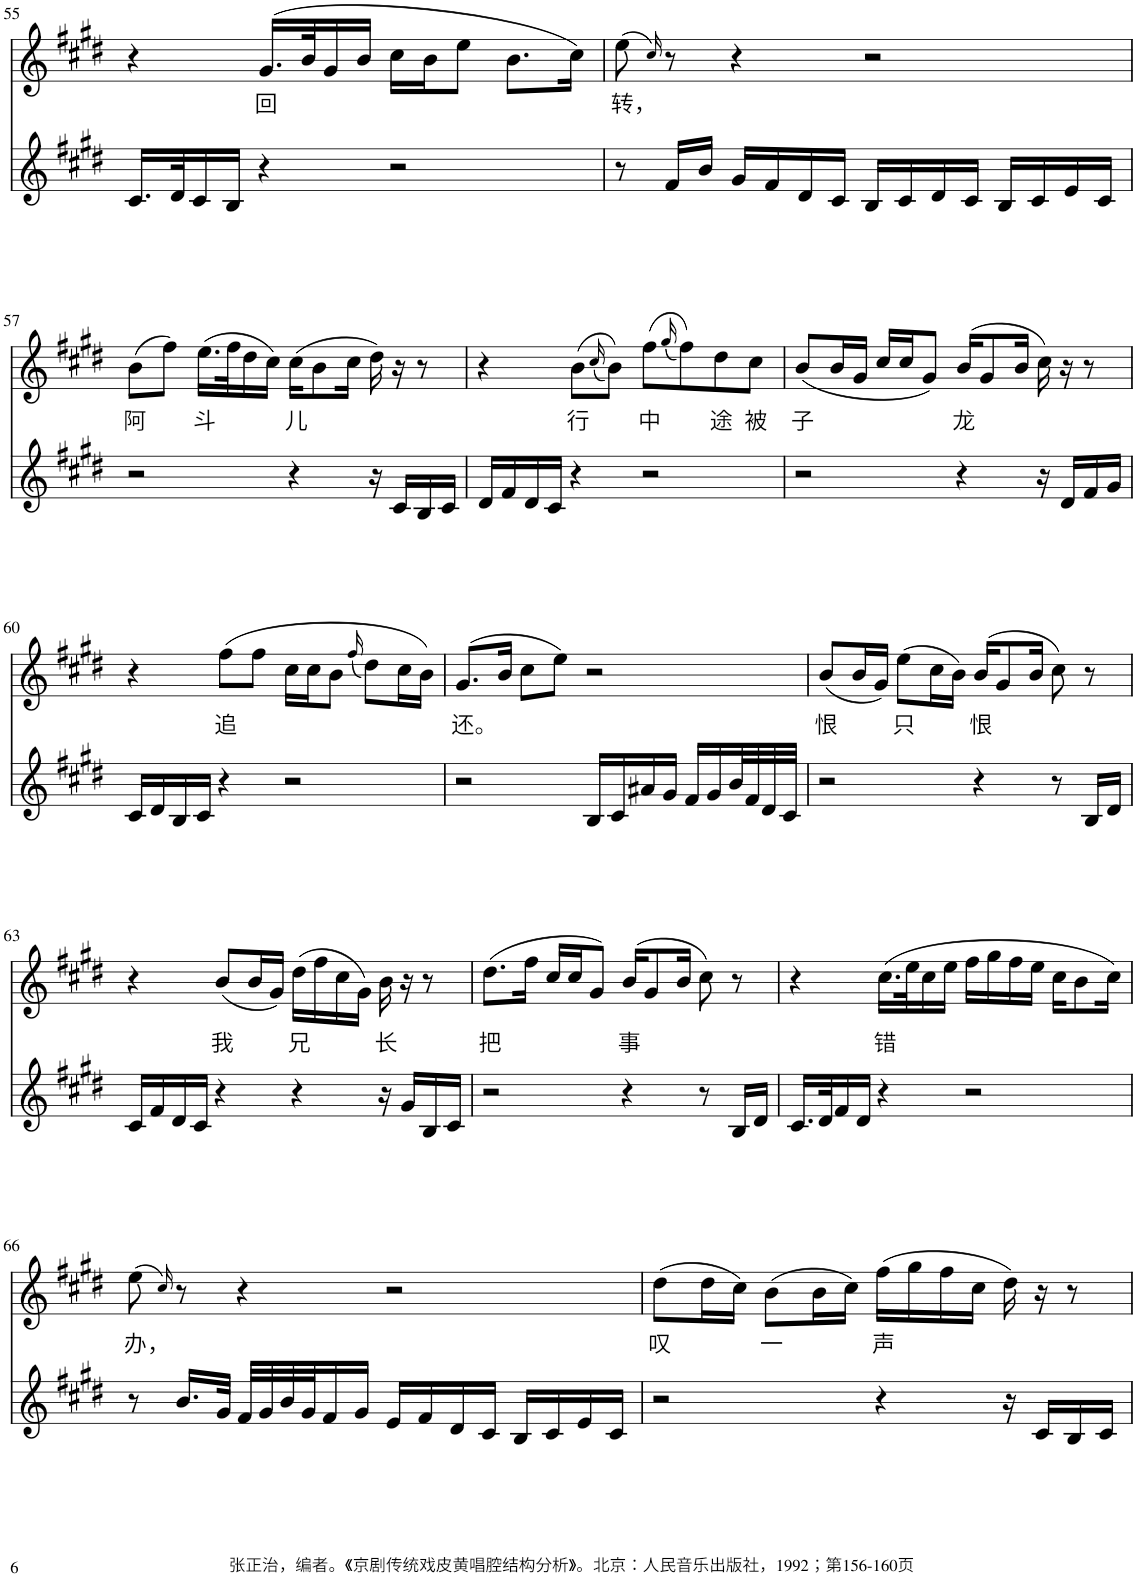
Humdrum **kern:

**kern	**kern	**text
*part2	*part1	*part1
*staff2	*staff1	*staff1
*I"Piano	*I"Piano	*
*I'Pno	*I'Pno	*
!!LO:PB:g=z
*clefG2	*clefG2	*
*k[f#c#g#d#]	*k[f#c#g#d#]	*
*M4/4	*M4/4	*
=55	=55	=55
16.c#/LL	4r	.
32d#/K	.	.
16c#/	.	.
16B/JJ	.	.
!	!	!LO:LY:b
4r	(16.g#/LL	回
.	32b/K	.
.	16g#/	.
.	16b/JJ	.
2r	16cc#\LL	.
.	16b\J	.
.	8ee\J	.
.	8.b\L	.
.	16cc#\Jk)	.
=56	=56	=56
!	!	!LO:LY:b
8r	(8ee\	转，
.	16qcc#/)	.
16f#/LL	8r	.
16b/JJ	.	.
16g#/LL	4r	.
16f#/	.	.
16d#/	.	.
16c#/JJ	.	.
16B/LL	2r	.
16c#/	.	.
16d#/	.	.
16c#/JJ	.	.
16B/LL	.	.
16c#/	.	.
16e/	.	.
16c#/JJ	.	.
!!LO:LB:g=z
=57	=57	=57
!	!	!LO:LY:b
2r	(8b\L	阿
.	8ff#\J)	.
!	!	!LO:LY:b
.	(16.ee\LL	斗
.	32ff#\K	.
.	16dd#\	.
.	16cc#\JJ)	.
!	!	!LO:LY:b
4r	(16cc#\KL	儿
.	8b\	.
.	16cc#\Jk	.
16r	16dd#\)	.
16c#/LL	16r	.
16B/	8r	.
16c#/JJ	.	.
=58	=58	=58
16d#/LL	4r	.
16f#/	.	.
16d#/	.	.
16c#/JJ	.	.
!	!	!LO:LY:b
4r	(8b\L	行
.	(16qcc#/	.
.	8b\J))	.
!	!	!LO:LY:b
2r	(8ff#\L	中
.	(16qgg#/	.
.	8ff#\))	.
!	!	!LO:LY:b
.	8dd#\	途
!	!	!LO:LY:b
.	8cc#\J	被
=59	=59	=59
!	!	!LO:LY:b
2r	(8b/L	子
.	16b/L	.
.	16g#/JJ	.
.	16cc#/LL	.
.	16cc#/J	.
.	8g#/J)	.
!	!	!LO:LY:b
4r	(16b/KL	龙
.	8g#/	.
.	16b/Jk	.
16r	16cc#\)	.
16d#/LL	16r	.
16f#/	8r	.
16g#/JJ	.	.
!!LO:LB:g=z
=60	=60	=60
16c#/LL	4r	.
16d#/	.	.
16B/	.	.
16c#/JJ	.	.
!	!	!LO:LY:b
4r	(8ff#\L	追
.	8ff#\J	.
2r	16cc#\LL	.
.	16cc#\J	.
.	8b\J	.
.	(16qff#/	.
.	8dd#\L)	.
.	16cc#\L	.
.	16b\JJ)	.
=61	=61	=61
!	!	!LO:LY:b
2r	(8.g#/L	还。
.	16b/Jk	.
.	8cc#\L	.
.	8ee\J)	.
16B/LL	2r	.
16c#/	.	.
16a#X/	.	.
16g#/JJ	.	.
16f#/LL	.	.
16g#/	.	.
32b/L	.	.
32f#/	.	.
32d#/	.	.
32c#/JJJ	.	.
=62	=62	=62
!	!	!LO:LY:b
2r	(8b/L	恨
.	16b/L	.
.	16g#/JJ)	.
!	!	!LO:LY:b
.	(8ee\L	只
.	16cc#\L	.
.	16b\JJ)	.
!	!	!LO:LY:b
4r	(16b/KL	恨
.	8g#/	.
.	16b/Jk	.
8r	8cc#\)	.
16B/LL	8r	.
16d#/JJ	.	.
!!LO:LB:g=z
=63	=63	=63
16c#/LL	4r	.
16f#/	.	.
16d#/	.	.
16c#/JJ	.	.
!	!	!LO:LY:b
4r	(8b/L	我
.	16b/L	.
.	16g#/JJ)	.
!	!	!LO:LY:b
4r	(16dd#\LL	兄
.	16ff#\	.
.	16cc#\	.
.	16g#\JJ)	.
!	!	!LO:LY:b
16r	16b\	长
16g#/LL	16r	.
16B/	8r	.
16c#/JJ	.	.
=64	=64	=64
!	!	!LO:LY:b
2r	(8.dd#\L	把
.	16ff#\Jk	.
.	16cc#/LL	.
.	16cc#/J	.
.	8g#/J)	.
!	!	!LO:LY:b
4r	(16b/KL	事
.	8g#/	.
.	16b/Jk	.
8r	8cc#\)	.
16B/LL	8r	.
16d#/JJ	.	.
=65	=65	=65
16.c#/LL	4r	.
32d#/K	.	.
16f#/	.	.
16d#/JJ	.	.
!	!	!LO:LY:b
4r	(16.cc#\LL	错
.	32ee\K	.
.	16cc#\	.
.	16ee\JJ	.
2r	16ff#\LL	.
.	16gg#\	.
.	16ff#\	.
.	16ee\JJ	.
.	16cc#\KL	.
.	8b\	.
.	16cc#\Jk)	.
!!LO:LB:g=z
=66	=66	=66
!	!	!LO:LY:b
8r	(8ee\	办，
.	16qcc#/)	.
16.b/LL	8r	.
32g#/JJk	.	.
32f#/LLL	4r	.
32g#/	.	.
32b/	.	.
32g#/J	.	.
16f#/	.	.
16g#/JJ	.	.
16e/LL	2r	.
16f#/	.	.
16d#/	.	.
16c#/JJ	.	.
16B/LL	.	.
16c#/	.	.
16e/	.	.
16c#/JJ	.	.
=67	=67	=67
!	!	!LO:LY:b
2r	(8dd#\L	叹
.	16dd#\L	.
.	16cc#\JJ)	.
!	!	!LO:LY:b
.	(8b\L	一
.	16b\L	.
.	16cc#\JJ)	.
!	!	!LO:LY:b
4r	(16ff#\LL	声
.	16gg#\	.
.	16ff#\	.
.	16cc#\JJ	.
16r	16dd#\)	.
16c#/LL	16r	.
16B/	8r	.
16c#/JJ	.	.
=	=	=
*-	*-	*-
